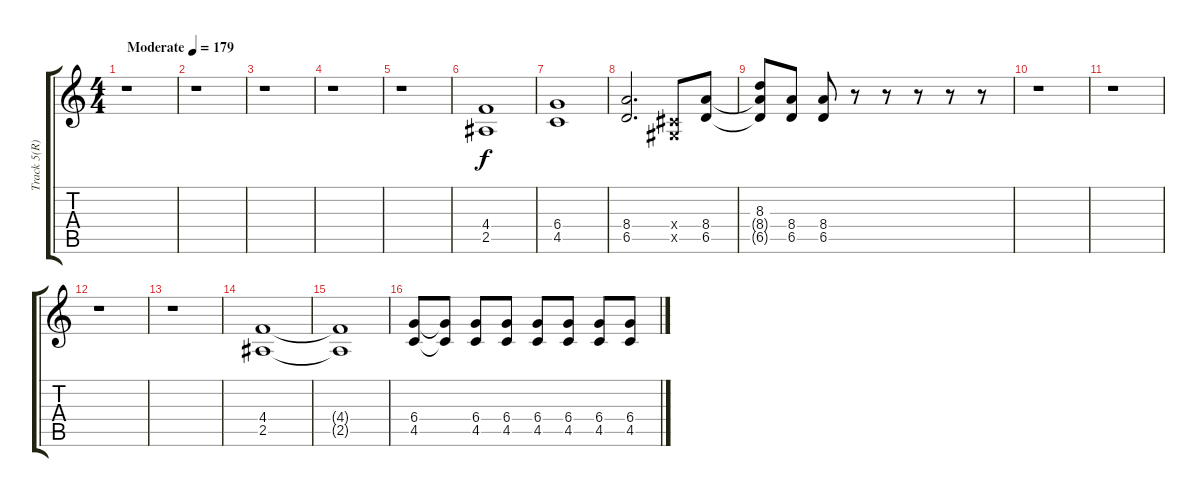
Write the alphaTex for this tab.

\track ("Track 5(R)" "Track 5(R)") {instrument overdrivenguitar}
\staff {score tabs}
\tuning (Eb4 Bb3 Gb3 Db3 Ab2 Eb2) {hide}
\ts (4 4)
\tempo (179 "Moderate")
\clef g2
\ks c
r.1{dy f instrument overdrivenguitar} |
r.1 |
r.1 |
r.1 |
r.1 |
(4.4 2.5).1 |
(6.4 4.5).1 |
(8.4 6.5).2{d} (0.4{x} 0.5{x}).8 (8.4 6.5).8 |
(8.3 8.4{t} 6.5{t}).8 (8.4 6.5).8 (8.4 6.5).8 r.8 r.8 r.8 r.8 r.8 |
r.1 |
r.1 |
r.1 |
r.1 |
(4.4 2.5).1 |
(4.4{t} 2.5{t}).1 |
(6.4 4.5).8 (6.4{t} 4.5{t}).8 (6.4 4.5).8 (6.4 4.5).8 (6.4 4.5).8 (6.4 4.5).8 (6.4 4.5).8 (6.4 4.5).8
